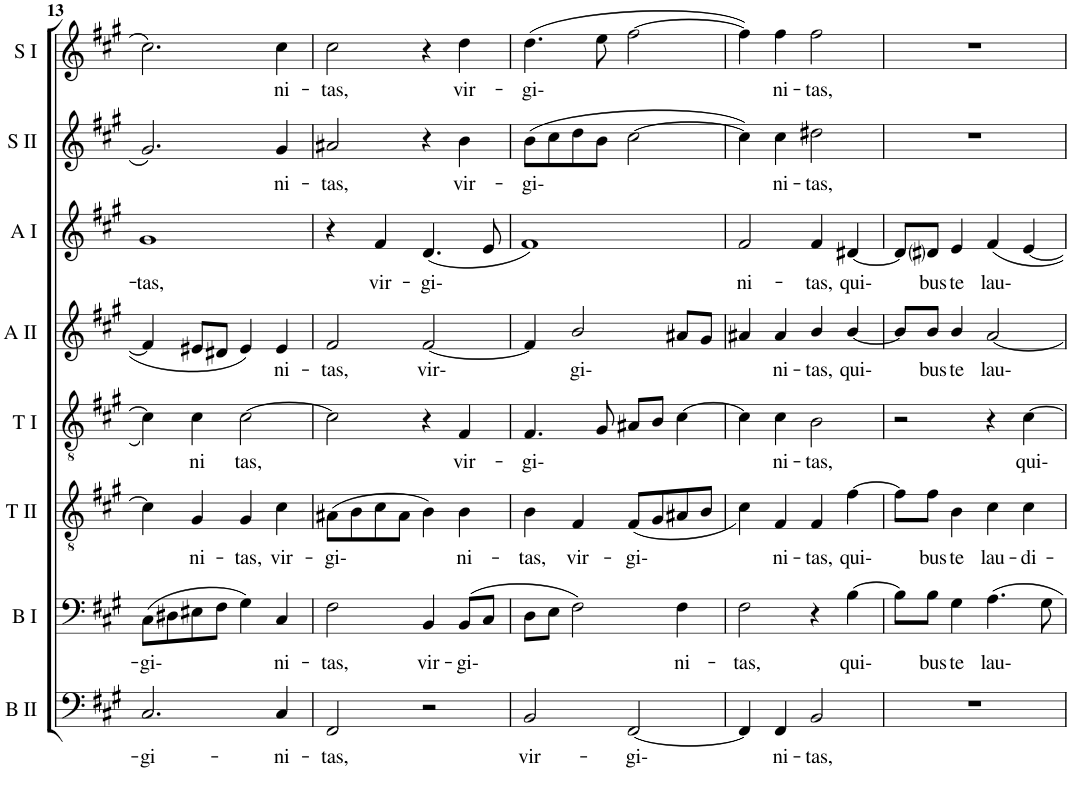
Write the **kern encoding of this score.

**kern	**text	**kern	**text	**kern	**text	**kern	**text	**kern	**text	**kern	**text	**kern	**text	**kern	**text
*part8	*part8	*part7	*part7	*part6	*part6	*part5	*part5	*part4	*part4	*part3	*part3	*part2	*part2	*part1	*part1
*staff8	*staff8	*staff7	*staff7	*staff6	*staff6	*staff5	*staff5	*staff4	*staff4	*staff3	*staff3	*staff2	*staff2	*staff1	*staff1
*I"Bass II	*	*I"Bass I	*	*I"Tenor II	*	*I"Tenor I	*	*I"Alto II	*	*I"Alto I	*	*I"Soprano II	*	*I"Soprano I	*
*I'B II	*	*I'B I	*	*I'T II	*	*I'T I	*	*I'A II	*	*I'A I	*	*I'S II	*	*I'S I	*
!!LO:PB:g=z
*clefF4	*	*clefF4	*	*clefGv2	*	*clefGv2	*	*clefG2	*	*clefG2	*	*clefG2	*	*clefG2	*
*k[f#c#g#]	*	*k[f#c#g#]	*	*k[f#c#g#]	*	*k[f#c#g#]	*	*k[f#c#g#]	*	*k[f#c#g#]	*	*k[f#c#g#]	*	*k[f#c#g#]	*
*A:	*	*A:	*	*A:	*	*A:	*	*A:	*	*A:	*	*A:	*	*A:	*
*M2/2	*	*M2/2	*	*M2/2	*	*M2/2	*	*M2/2	*	*M2/2	*	*M2/2	*	*M2/2	*
*met(c|)	*	*met(c|)	*	*met(c|)	*	*met(c|)	*	*met(c|)	*	*met(c|)	*	*met(c|)	*	*met(c|)	*
=13	=13	=13	=13	=13	=13	=13	=13	=13	=13	=13	=13	=13	=13	=13	=13
!	!LO:LY:b	!	!LO:LY:b	!	!	!	!	!	!	!	!LO:LY:b	!	!	!	!
2.C#/	-gi-	(>8C#\L	-gi-	4c#\]	.	4c#\]	.	4f#/]	.	1g#	-tas,	2.g#/	.	2.cc#\	.
.	.	8D#X\	.	.	.	.	.	.	.	.	.	.	.	.	.
!	!	!	!	!	!LO:LY:b	!	!LO:LY:b	!	!	!	!	!	!	!	!
.	.	8E#X\	.	4G#/	ni-	4c#\	ni	8e#X/L	.	.	.	.	.	.	.
.	.	8F#\J	.	.	.	.	.	8d#X/J	.	.	.	.	.	.	.
!	!	!	!	!	!LO:LY:b	!	!LO:LY:b	!	!	!	!	!	!	!	!
.	.	4G#\)	.	4G#/	-tas,	[2c#\	tas,	4e#/	.	.	.	.	.	.	.
!	!LO:LY:b	!	!LO:LY:b	!	!LO:LY:b	!	!	!	!LO:LY:b	!	!	!	!LO:LY:b	!	!LO:LY:b
4C#/	-ni-	4C#/	ni-	4c#\	vir-	.	.	4e#/	ni-	.	.	4g#/	ni-	4cc#\	ni-
=14	=14	=14	=14	=14	=14	=14	=14	=14	=14	=14	=14	=14	=14	=14	=14
!	!LO:LY:b	!	!LO:LY:b	!	!LO:LY:b	!	!	!	!LO:LY:b	!	!	!	!LO:LY:b	!	!LO:LY:b
2FF#/	-tas,	2F#\	-tas,	(>8A#X\L	-gi-	2c#\]	.	2f#/	-tas,	4r	.	2a#X/	-tas,	2cc#\	-tas,
.	.	.	.	8B\	.	.	.	.	.	.	.	.	.	.	.
!	!	!	!	!	!	!	!	!	!	!	!LO:LY:b	!	!	!	!
.	.	.	.	8c#\	.	.	.	.	.	4f#/	vir-	.	.	.	.
.	.	.	.	8A#\J	.	.	.	.	.	.	.	.	.	.	.
!	!	!	!LO:LY:b	!	!	!	!	!	!LO:LY:b	!	!LO:LY:b	!	!	!	!
2r	.	4BB/	vir-	4B\)	.	4r	.	[2f#/	vir-	(<4.d/	-gi-	4r	.	4r	.
!	!	!	!LO:LY:b	!	!LO:LY:b	!	!LO:LY:b	!	!	!	!	!	!LO:LY:b	!	!LO:LY:b
.	.	(>8BB/L	-gi-	4B\	ni-	4F#/	vir-	.	.	.	.	4b\	vir-	4dd\	vir-
.	.	8C#/J	.	.	.	.	.	.	.	8e/	.	.	.	.	.
=15	=15	=15	=15	=15	=15	=15	=15	=15	=15	=15	=15	=15	=15	=15	=15
!	!LO:LY:b	!	!	!	!LO:LY:b	!	!LO:LY:b	!	!	!	!	!	!LO:LY:b	!	!LO:LY:b
2BB/	vir-	8D\L	.	4B\	-tas,	4.F#/	-gi-	4f#/]	.	1f#)	.	(>8b\L	-gi-	(>4.dd\	-gi-
.	.	8E\J	.	.	.	.	.	.	.	.	.	8cc#\	.	.	.
!	!	!	!	!	!LO:LY:b	!	!	!	!LO:LY:b	!	!	!	!	!	!
.	.	2F#\)	.	4F#/	vir-	.	.	2b/	gi-	.	.	8dd\	.	.	.
.	.	.	.	.	.	8G#/	.	.	.	.	.	8b\J	.	8ee\	.
!	!LO:LY:b	!	!	!	!LO:LY:b	!	!	!	!	!	!	!	!	!	!
[2FF#/	-gi-	.	.	(<8F#/L	-gi-	8A#X/L	.	.	.	.	.	[2cc#\	.	[2ff#\	.
.	.	.	.	8G#/	.	8B/J	.	.	.	.	.	.	.	.	.
!	!	!	!LO:LY:b	!	!	!	!	!	!	!	!	!	!	!	!
.	.	4F#\	ni-	8A#X/	.	[4c#\	.	8a#X/L	.	.	.	.	.	.	.
.	.	.	.	8B/J	.	.	.	8g#/J	.	.	.	.	.	.	.
=16	=16	=16	=16	=16	=16	=16	=16	=16	=16	=16	=16	=16	=16	=16	=16
!	!	!	!LO:LY:b	!	!	!	!	!	!	!	!LO:LY:b	!	!	!	!
4FF#/]	.	2F#\	-tas,	4c#\)	.	4c#\]	.	4a#X/	.	2f#/	ni-	4cc#\])	.	4ff#\])	.
!	!LO:LY:b	!	!	!	!LO:LY:b	!	!LO:LY:b	!	!LO:LY:b	!	!	!	!LO:LY:b	!	!LO:LY:b
4FF#/	ni-	.	.	4F#/	ni-	4c#\	ni-	4a#/	ni-	.	.	4cc#\	ni-	4ff#\	ni-
!	!LO:LY:b	!	!	!	!LO:LY:b	!	!LO:LY:b	!	!LO:LY:b	!	!LO:LY:b	!	!LO:LY:b	!	!LO:LY:b
2BB/	-tas,	4r	.	4F#/	-tas,	2B\	-tas,	4b/	-tas,	4f#/	-tas,	2dd#X\	-tas,	2ff#\	-tas,
!	!	!	!LO:LY:b	!	!LO:LY:b	!	!	!	!LO:LY:b	!	!LO:LY:b	!	!	!	!
.	.	[4B\	qui-	[4f#\	qui-	.	.	[4b/	qui-	[4d#X/	qui-	.	.	.	.
=17	=17	=17	=17	=17	=17	=17	=17	=17	=17	=17	=17	=17	=17	=17	=17
1r	.	8B\L]	.	8f#\L]	.	2r	.	8b/L]	.	8d#/L]	.	1r	.	1r	.
!	!	!	!LO:LY:b	!	!LO:LY:b	!	!	!	!LO:LY:b	!	!LO:LY:b	!	!	!	!
.	.	8B\J	bus	8f#\J	bus	.	.	8b/J	bus	8d#i/J	bus	.	.	.	.
!	!	!	!LO:LY:b	!	!LO:LY:b	!	!	!	!LO:LY:b	!	!LO:LY:b	!	!	!	!
.	.	4G#\	te	4B\	te	.	.	4b/	te	4e/	te	.	.	.	.
!	!	!	!LO:LY:b	!	!LO:LY:b	!	!	!	!LO:LY:b	!	!LO:LY:b	!	!	!	!
.	.	4.A\	lau-	4c#\	lau-	4r	.	[2a/	lau-	4f#/	lau-	.	.	.	.
!	!	!	!	!	!LO:LY:b	!	!LO:LY:b	!	!	!	!	!	!	!	!
.	.	.	.	4c#\	-di-	[4c#\	qui-	.	.	[4e/	.	.	.	.	.
.	.	8G#\	.	.	.	.	.	.	.	.	.	.	.	.	.
=	=	=	=	=	=	=	=	=	=	=	=	=	=	=	=
*-	*-	*-	*-	*-	*-	*-	*-	*-	*-	*-	*-	*-	*-	*-	*-
